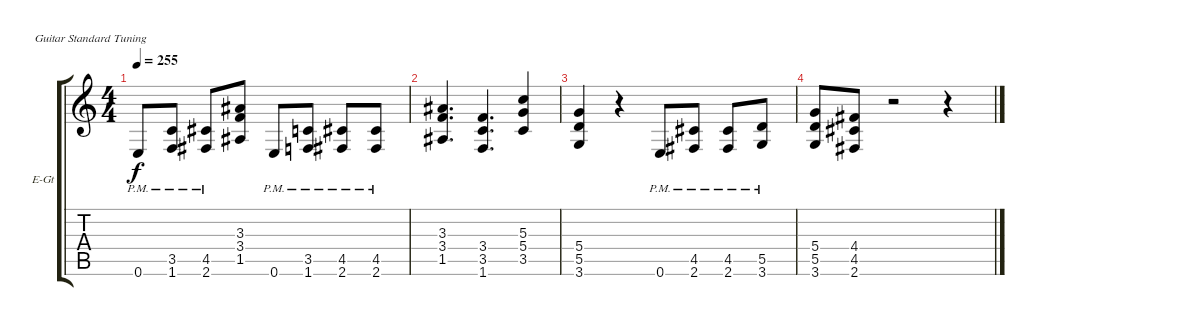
\bracketExtendMode groupsimilarinstruments
\firstSystemTrackNameOrientation horizontal
\otherSystemsTrackNameOrientation horizontal
\track ("Gtr. 1 - Paul" "E-Gt") {instrument distortionguitar}
\staff {score tabs}
\tuning (E4 B3 G3 D3 A2 E2)
\ts (4 4)
\tempo 255
\clef g2
\ks c
0.6{pm}.8{dy f} (3.5{pm} 1.6{pm}).8 (4.5{pm} 2.6{pm}).8 (3.3 3.4 1.5).8 0.6{pm}.8 (3.5{pm} 1.6{pm}).8 (4.5{pm} 2.6{pm}).8 (4.5{pm} 2.6{pm}).8 |
(3.3 3.4 1.5).4{d} (3.4 3.5 1.6).4{d} (5.3 5.4 3.5).4 |
(5.4 5.5 3.6).4 r.4 0.6{pm}.8 (4.5{pm} 2.6{pm}).8 (4.5{pm} 2.6{pm}).8 (5.5{pm} 3.6{pm}).8 |
(5.4 5.5 3.6).8 (4.4 4.5 2.6).8 r.2 r.4
